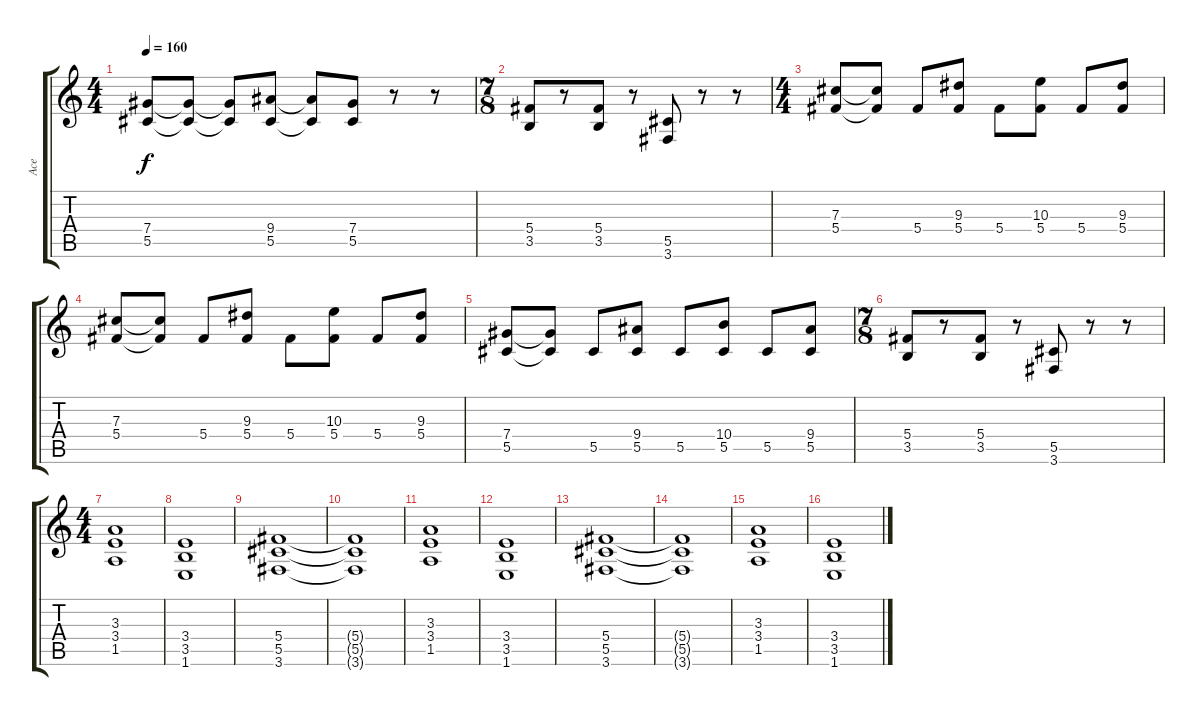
\track ("Ace" "Ace") {instrument distortionguitar}
\staff {score tabs}
\tuning (Eb4 Bb3 Gb3 Db3 Ab2 Eb2) {hide}
\ts (4 4)
\tempo 160
\clef g2
\ks c
(7.4 5.5).8{dy f} (7.4{t} 5.5{t}).8 (7.4{t} 5.5{t}).8 (9.4 5.5).8 (9.4{t} 5.5{t}).8 (7.4 5.5).8 r.8 r.8 |
\ts (7 8)
(5.4 3.5).8 r.8 (5.4 3.5).8 r.8 (5.5 3.6).8 r.8 r.8 |
\ts (4 4)
(7.3 5.4).8 (7.3{t} 5.4{t}).8 5.4.8 (9.3 5.4).8 5.4.8 (10.3 5.4).8 5.4.8 (9.3 5.4).8 |
(7.3 5.4).8 (7.3{t} 5.4{t}).8 5.4.8 (9.3 5.4).8 5.4.8 (10.3 5.4).8 5.4.8 (9.3 5.4).8 |
(7.4 5.5).8 (7.4{t} 5.5{t}).8 5.5.8 (9.4 5.5).8 5.5.8 (10.4 5.5).8 5.5.8 (9.4 5.5).8 |
\ts (7 8)
(5.4 3.5).8 r.8 (5.4 3.5).8 r.8 (5.5 3.6).8 r.8 r.8 |
\ts (4 4)
(3.3 3.4 1.5).1 |
(3.4 3.5 1.6).1 |
(5.4 5.5 3.6).1 |
(5.4{t} 5.5{t} 3.6{t}).1 |
(3.3 3.4 1.5).1 |
(3.4 3.5 1.6).1 |
(5.4 5.5 3.6).1 |
(5.4{t} 5.5{t} 3.6{t}).1 |
(3.3 3.4 1.5).1 |
(3.4 3.5 1.6).1
